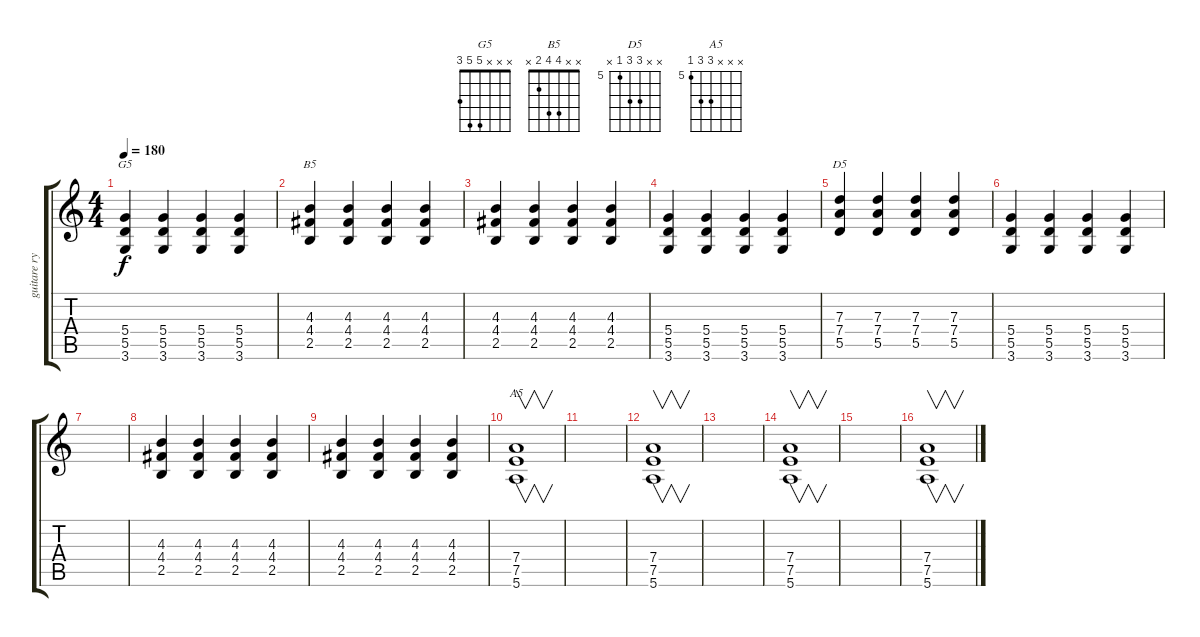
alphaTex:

\track ("guitare rythmique" "guitare ry") {instrument acousticguitarnylon}
\staff {score tabs}
\tuning (E4 B3 G3 D3 A2 E2) {hide}
\chord ("G5" x x x 5 5 3)
\chord ("B5" x x 4 4 2 x)
\chord ("D5" x x 7 7 5 x) {firstfret 5}
\chord ("A5" x x x 7 7 5) {firstfret 5}
\ts (4 4)
\tempo 180
\clef g2
\ks c
(5.4 5.5 3.6).4{ch "G5" dy f} (5.4 5.5 3.6).4 (5.4 5.5 3.6).4 (5.4 5.5 3.6).4 |
(4.3 4.4 2.5).4{ch "B5"} (4.3 4.4 2.5).4 (4.3 4.4 2.5).4 (4.3 4.4 2.5).4 |
(4.3 4.4 2.5).4 (4.3 4.4 2.5).4 (4.3 4.4 2.5).4 (4.3 4.4 2.5).4 |
(5.4 5.5 3.6).4 (5.4 5.5 3.6).4 (5.4 5.5 3.6).4 (5.4 5.5 3.6).4 |
(7.3 7.4 5.5).4{ch "D5"} (7.3 7.4 5.5).4 (7.3 7.4 5.5).4 (7.3 7.4 5.5).4 |
(5.4 5.5 3.6).4 (5.4 5.5 3.6).4 (5.4 5.5 3.6).4 (5.4 5.5 3.6).4 |
|
(4.3 4.4 2.5).4 (4.3 4.4 2.5).4 (4.3 4.4 2.5).4 (4.3 4.4 2.5).4 |
(4.3 4.4 2.5).4 (4.3 4.4 2.5).4 (4.3 4.4 2.5).4 (4.3 4.4 2.5).4 |
(7.4 7.5 5.6).1{v ch "A5"} |
|
(7.4 7.5 5.6).1{v} |
|
(7.4 7.5 5.6).1{v} |
|
(7.4 7.5 5.6).1{v}
